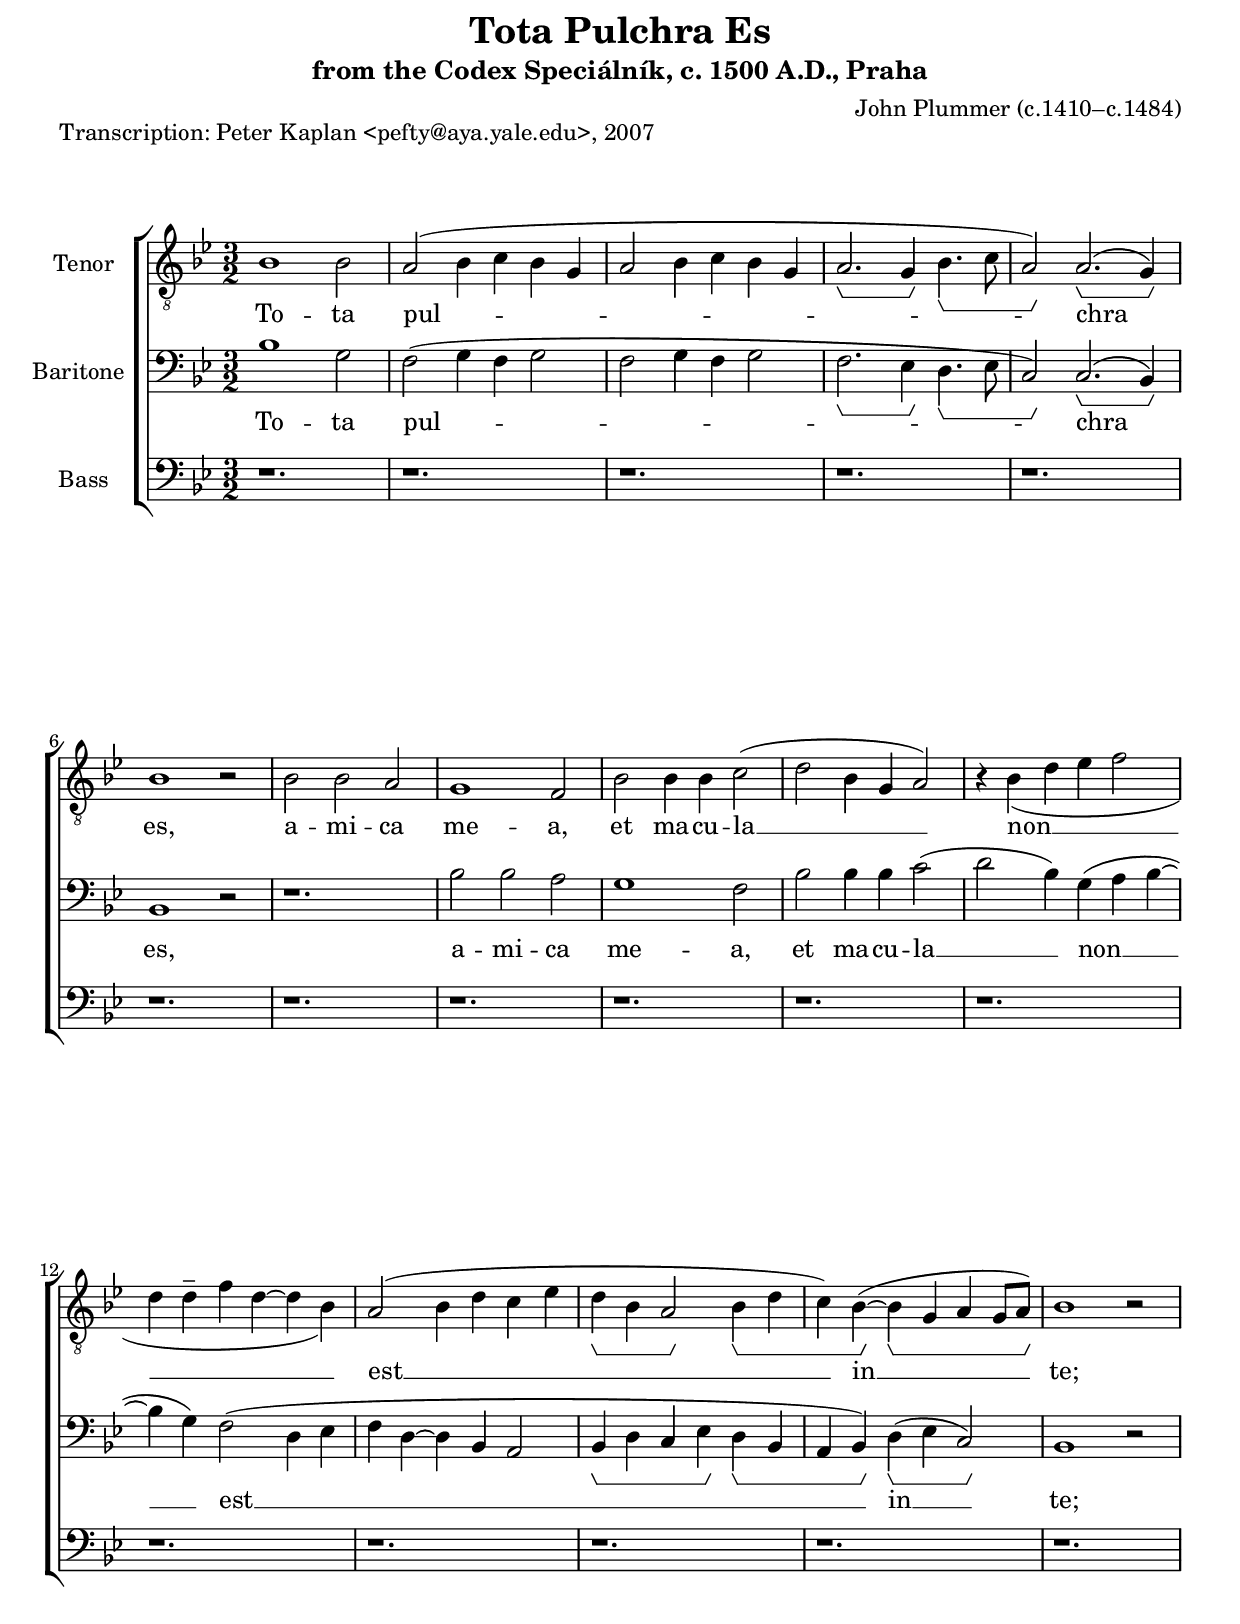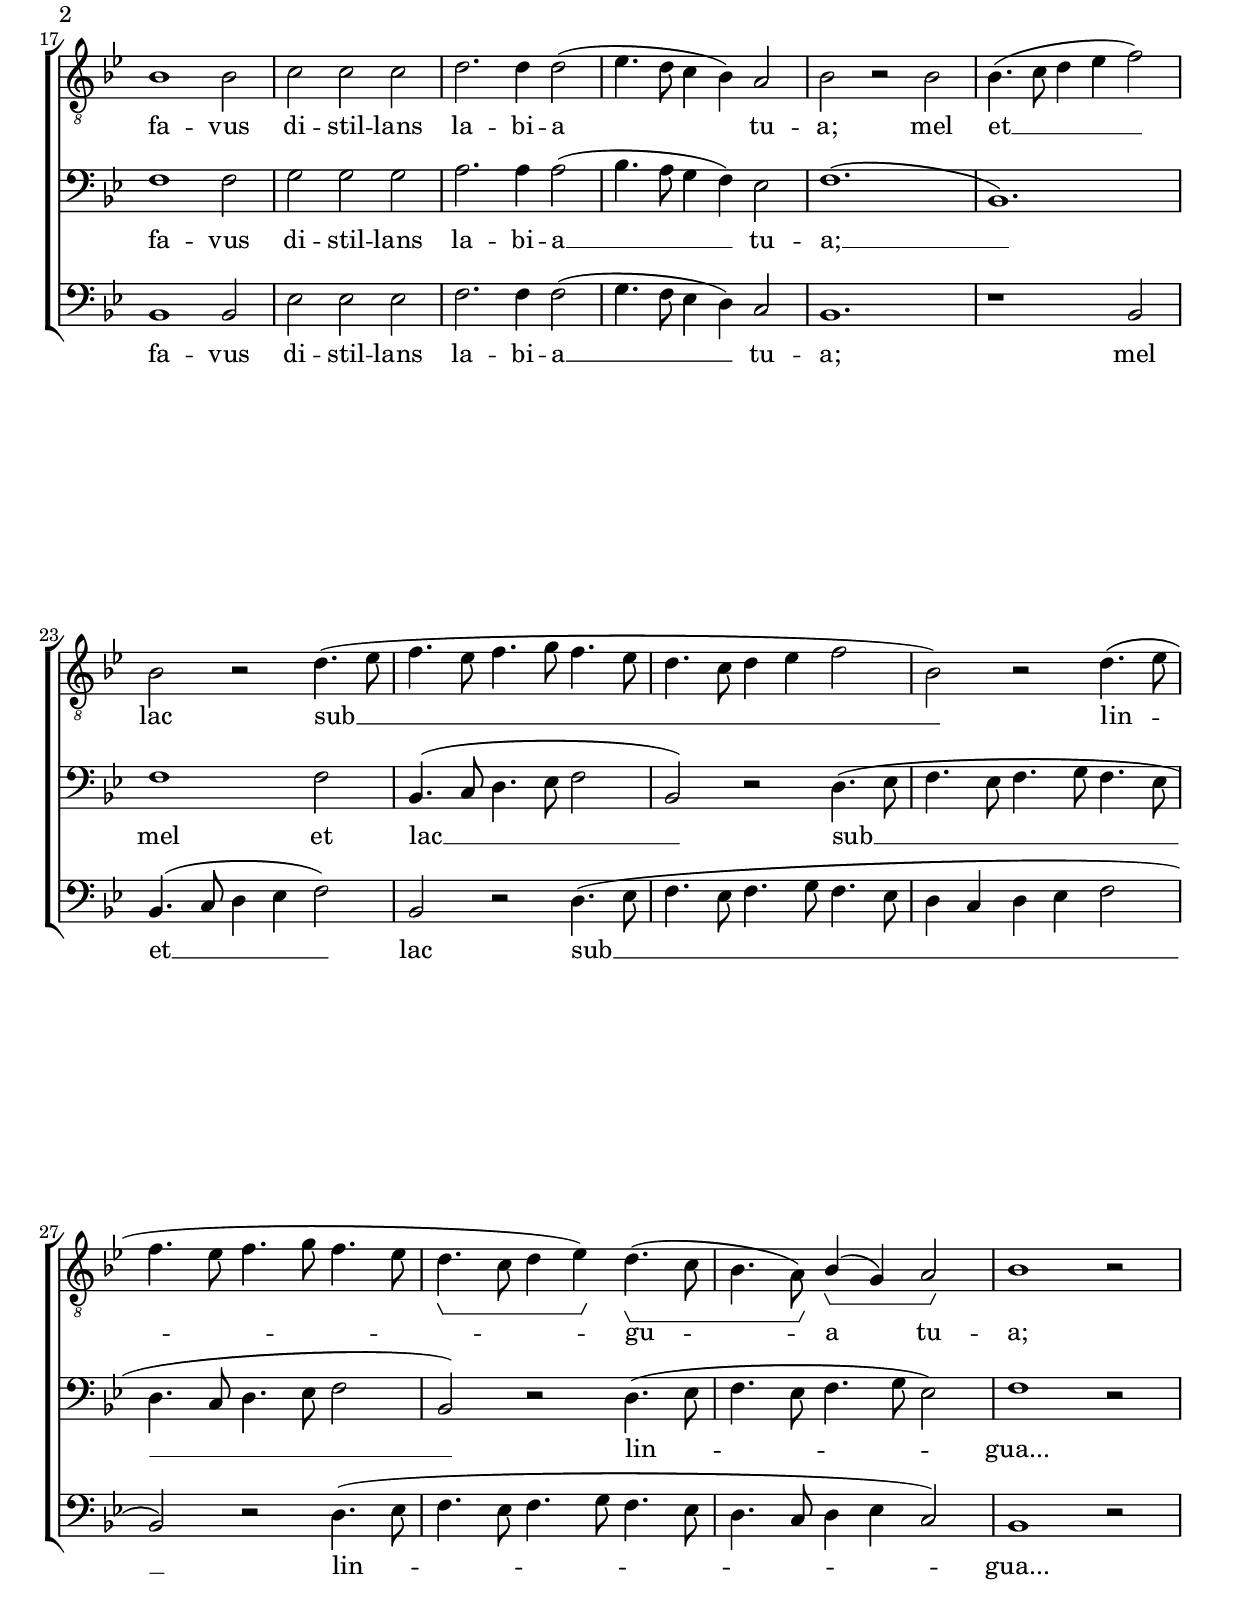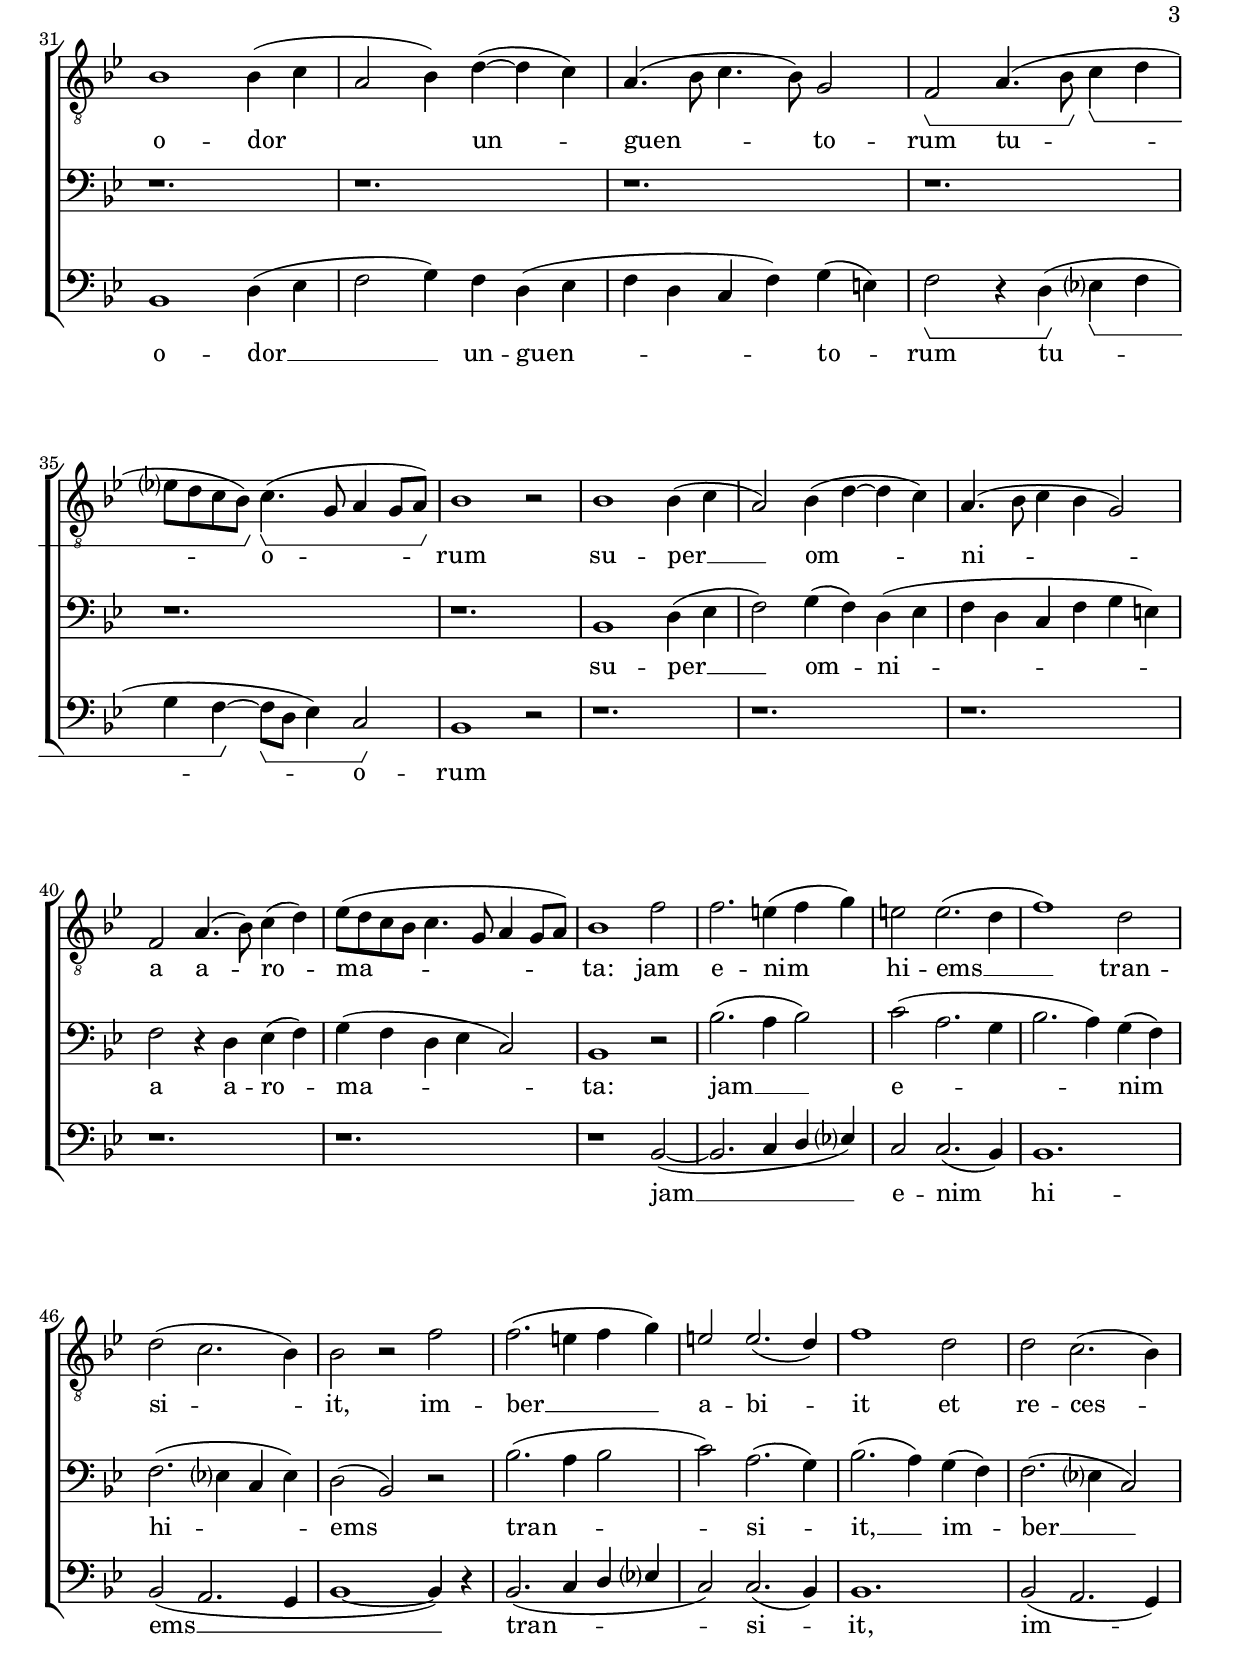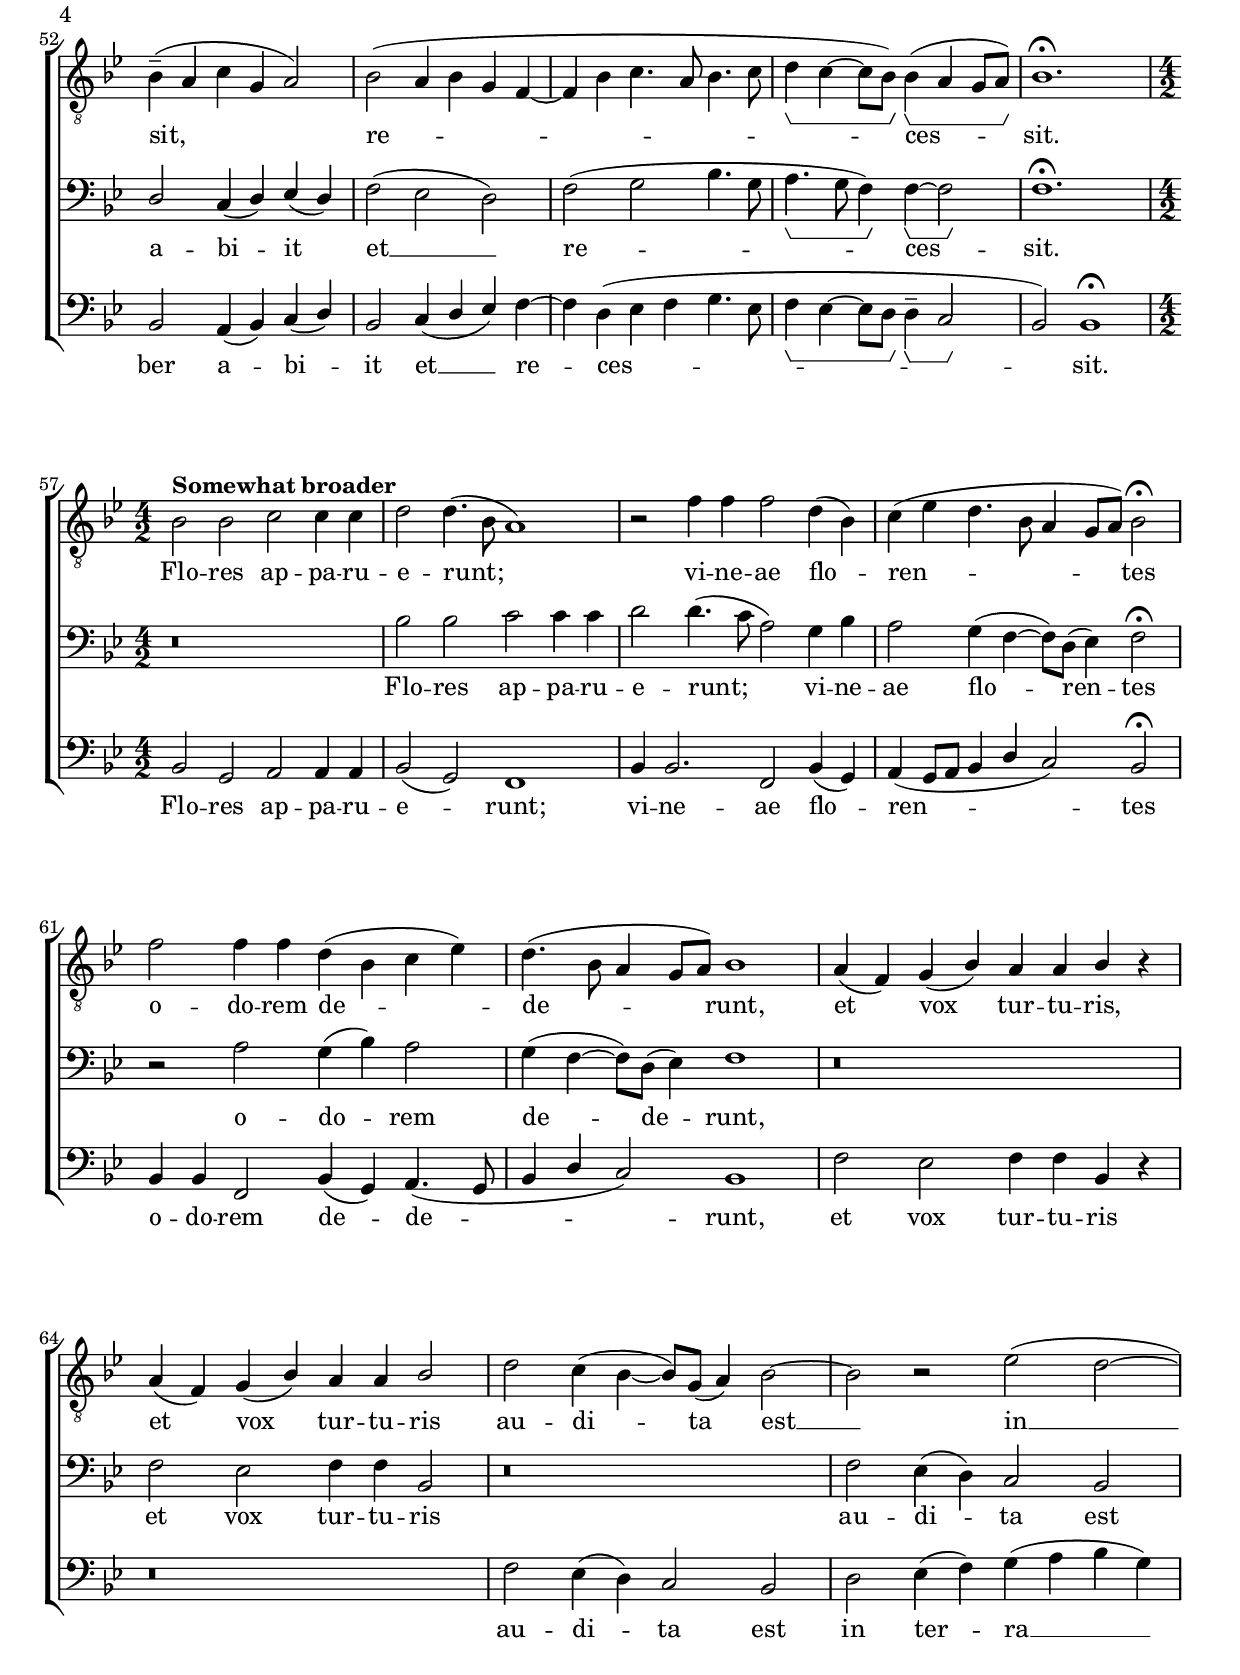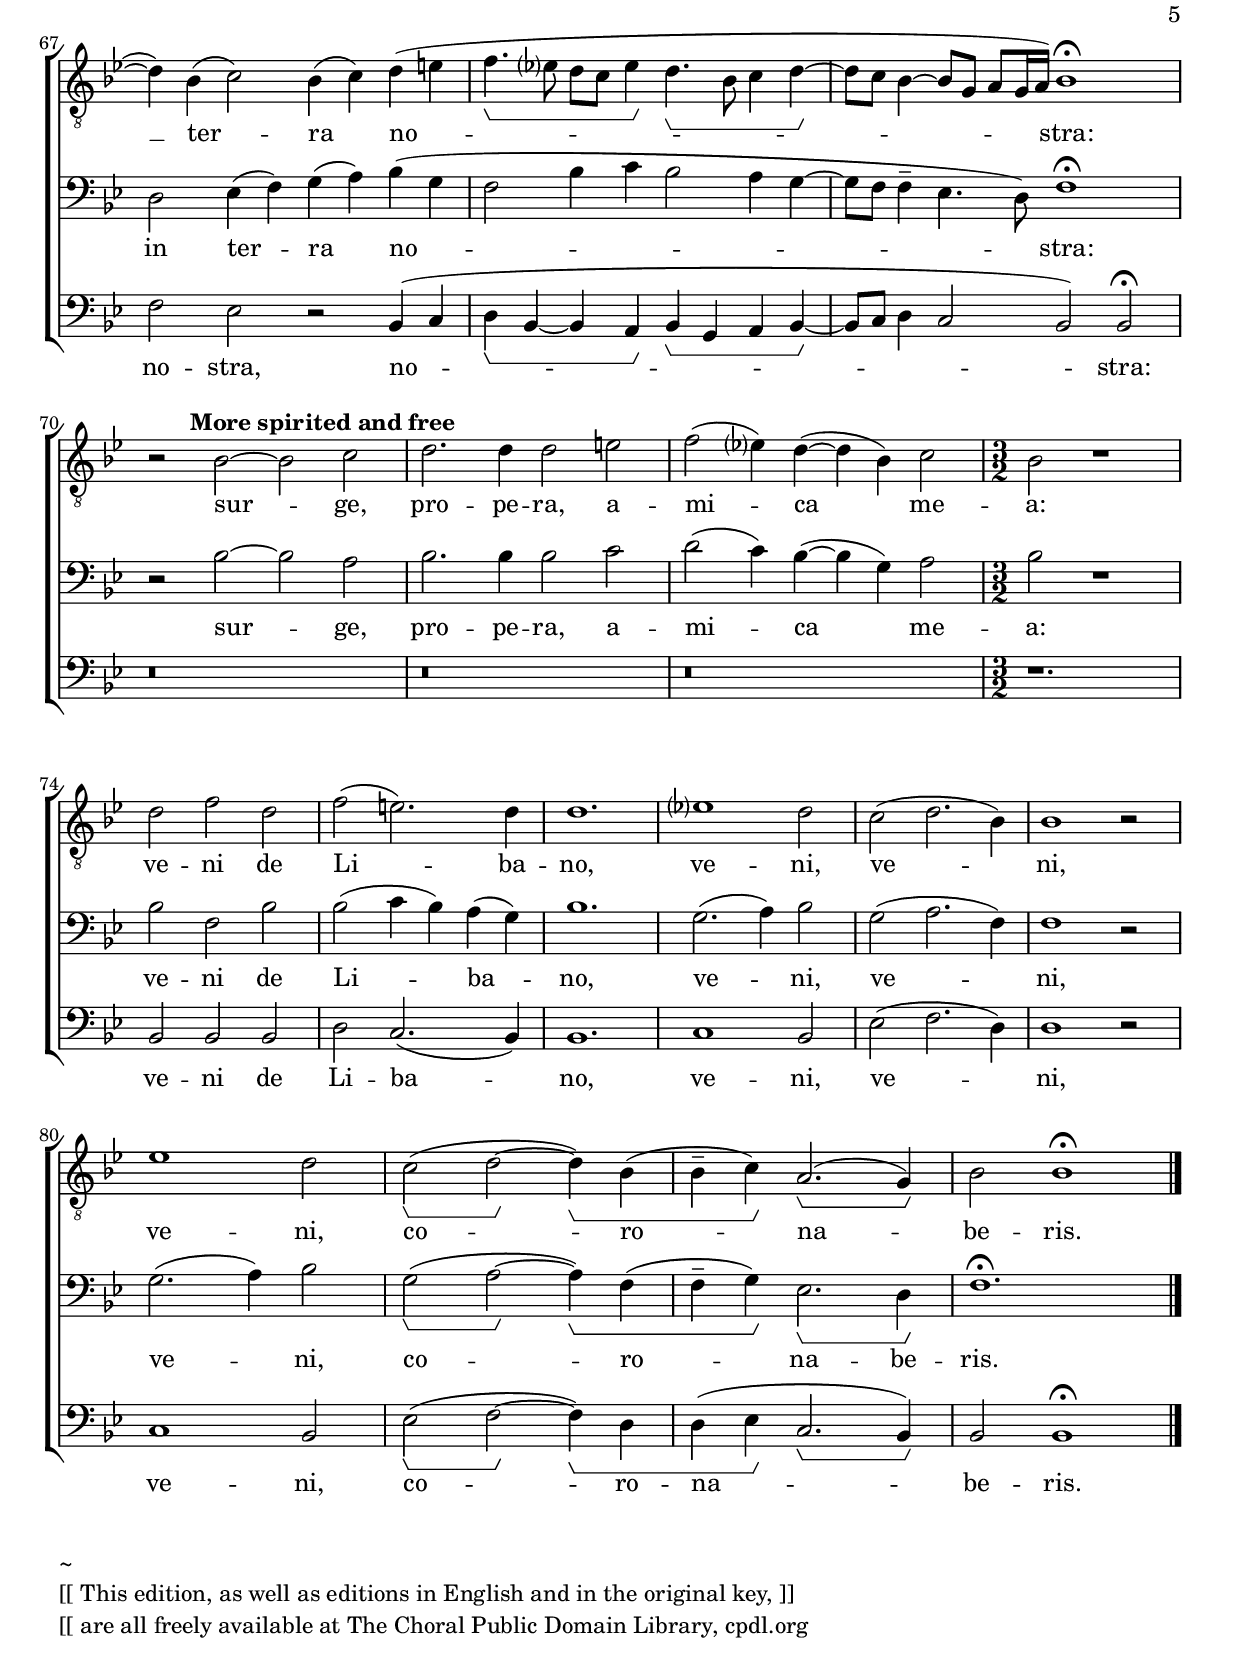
     \version "2.10.10"

\paper {
  between-system-space = 2.5\cm
  between-system-padding = #1
  bottom-margin = 1.8\cm
  top-margin = 0.1\cm
%  ragged-bottom=##f
%  ragged-last-bottom=##f
%  system-count = #10
  systemSeparatorMarkup = ""
}

\layout { 
%  ragged-last = ##t
         \context { 
% *** TO REMOVE MEASURE GROUPINGS, REMOVE NEXT LINE OF CODE ***
          \Staff \consists "Horizontal_bracket_engraver" 
          }
         }
\header {
    title = "Tota Pulchra Es"
    subtitle = "from the Codex Speciálník, c. 1500 A.D., Praha"
    composer = "John Plummer (c.1410–c.1484)"
    date = "15th century"
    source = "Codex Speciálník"
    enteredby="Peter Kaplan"
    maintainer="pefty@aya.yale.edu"
    piece ="Transcription: Peter Kaplan <pefty@aya.yale.edu>, 2007"
    texidoc = "Any modern transcription of Early music suffers from some necessary flaws.  But in this case additional errors may have crept in in my dictation of this piece from the Hilliard Ensemble recording (1995) thereof.  Please forgive these errors, as I had no source against which to check my work.  If errors are found, please notify me so that I can submit a corrected version.

Brackets have been added here and there underneath the staff in order to indicate either
 (a) alternative rhythmic interpretations
  or
 (b) the major rhythmic divisions within an otherwise long and confusing measure.
All these brackets can be removed easily, by following the directions in the line above that begins with      % ***
and then resaving this file and then retypesetting it in Lilypond.

Translation of text:
Thou art wholly fair, my love, 
  nor is there any stain in thee; 
  thy lips drip sweetness like the honeycomb; 
  honey and milk are under thy tongue; 
  the scent of thy perfumes is 
  beyond all spices; 
  for now the winter is past, 
  the rain is over and gone. 
  The flowers have appeared; the flourishing vineyards 
  have given forth their fragrance 
  and the voice of the turtle-dove 
  is heard in our land. 
  Arise, my love, my fair one: 
  come from Lebanon, 
  come, thou shalt be crowned."

}

     \score { 
       \new Score 
        {
         <<
        \new ChoirStaff 
         <<
        \new Staff = altus <<
               {  
        \time 3/2 
        \clef "G_8" 
        \key bes \major
        \transpose f bes,
        \new Voice = "altus" {
        \set Staff.instrumentName = "Tenor "
        \set Staff.midiInstrument = "synth voice"
       % measure 1
        f'1 f'2
        e'2^( f'4 g' f' d'
        e'2 f'4 g' f' d'
        e'2.\startGroup d'4\stopGroup f'4.\startGroup g'8
       % measure 5
        e'2\stopGroup) e'2.^(\startGroup d'4\stopGroup)
        f'1 r2
        f'2 f' e'
        d'1 c'2
        f'2 f'4 f' g'2(
       % measure 10
        a'2 f'4 d' e'2)
        r4 f'4_( a' bes' c''2
        a'4 a'-- c'' a'~a' f')
        e'2^( f'4 a' g' bes'
        a'4\startGroup f' e'2\stopGroup f'4\startGroup a'
       % measure 15
        g'4) f'\stopGroup^(^~f'\startGroup d' e' d'8 e'\stopGroup)
        f'1 r2
        \pageBreak
        % begin 4-part section
        f'1 f'2
        g'2 g' g'
        a'2. a'4 a'2(
       % measure 20
        bes'4. a'8 g'4 f') e'2
        f'2 r f'2
        f'4.( g'8 a'4 bes' c''2)
        f'2 r 
        \stemNeutral
              a'4.( bes'8
        c''4. bes'8 c''4. d''8 c''4. bes'8
       % measure 25
        a'4. g'8 a'4 bes' c''2
        f'2) r a'4.^( bes'8
        c''4. bes'8 c''4. d''8 c''4. bes'8
        a'4.\startGroup g'8 a'4 bes'\stopGroup) a'4.\startGroup^( g'8
        \stemDown
        f'4. e'8\stopGroup) 
        \stemUp
                           f'4\startGroup^( d') e'2\stopGroup
        \stemNeutral
       % measure 30
        f'1 r2
        \pageBreak
        f'1 f'4( g'
        e'2 f'4) a'(~a' g')
        e'4.( f'8 g'4. f'8) d'2
        c'2\startGroup e'4.^( f'8\stopGroup g'4\startGroup a'4
       % measure 35
        bes'?8 a' g' f'\stopGroup) g'4.^(\startGroup d'8 e'4 d'8 e'\stopGroup)
        f'1 r2
        f'1 f'4( g'
        e'2) f'4( a'~a' g')
        e'4.( f'8 g'4 f' d'2)
        \break
       % measure 40
        c'2 e'4.( f'8) g'4( a'4)
        bes'8( a' g' f' g'4. d'8 e'4 d'8 e')
        f'1 c''2
        c''2. b'4( c'' d'')
        b'2 b'2.( a'4
       % measure 45
        c''1) a'2
        a'2( g'2. f'4)
        f'2 r2 c''2
        c''2. (b'4 c'' d'')
        \stemUp
        b'2 b'2.( a'4)
        \stemNeutral
       % measure 50
        c''1 a'2
        a'2 g'2.( f'4)
        f'4--( e' g' d' e'2) 
        % this section questionable:
        f'2^( e'4 f' d' c'~
        c'4 f' g'4. e'8 f'4. g'8
       % measure 55
        a'4\startGroup g'4^~g'8 f'8\stopGroup) f'4^(\startGroup e' d'8 e'\stopGroup)
        f'1.
        \fermata
        \break
        \time 4/2           
        f'2^\markup{\hspace#0 \raise #0.2 \bold  \line { Somewhat broader}}
             f' g' g'4 g'
        a'2 a'4.( f'8 e'1)
        r2 c''4 c'' c''2 a'4( f')
       % measure 60
        g'4( bes' a'4. f'8 e'4 d'8 e') f'2 
        \fermata

        c''2 c''4 c'' a'( f' g' bes')
        a'4.( f'8 e'4 d'8 e') f'1
        \stemUp
        e'4( c') d'( f') e' e' f'4 r4
        \break
        e'4( c') d'( f') e' e' f'2
        \stemNeutral
       % measure 65
        a'2 g'4( f'~f'8) d'8( e'4) f'2~
        f'2 r bes'( a'~
        a'4) f'( g'2) f'4( g') a'^( b'
        c''4.\startGroup bes'?8 a' g' bes'4\stopGroup a'4.\startGroup f'8 g'4 a'~\stopGroup
        a'8 g' f'4~f'8[ d'] e'8[ d'16 e']) f'1
        \fermata
        \break
       % measure 70
        r2^\markup{ \hspace#4 \raise #0.2 \bold \line {More spirited and free}}      
            f'2~f' g'         
        a'2. a'4 a'2 b'
        c''2( bes'?4) a'(~a' f') g'2 
        \time 3/2
        f'2 r1
        \break
        a'2 c'' a' c''(
       % measure 75
        b'2.) a'4 a'1.
        bes'?1 a'2
        g'2( a'2. f'4)
        f'1 r2
        \break
        bes'1 a'2
       % measure 80
        g'2\startGroup^( a'2\stopGroup^~a'4\startGroup) f'^(        
        f'4-- g'\stopGroup) e'2.\startGroup^( d'4\stopGroup)
        f'2 f'1
        \fermata
        \bar "|."
 }
}
\new Lyrics 
\lyricsto "altus"
{ 
To -- ta pul -- chra es, a -- mi -- ca me -- a, 
et ma -- cu -- la __ non __ est __ in __ te; 
fa -- vus di -- stil -- lans la -- bi -- a tu -- a; 
mel et __ lac sub __ lin -- gu -- a tu -- a; 
o -- dor un -- guen -- to -- rum tu -- o -- rum 
su -- per __ om -- ni -- a a -- ro -- ma -- ta: 
jam e -- nim hi -- ems __ tran -- si -- it, 
im -- ber __ a -- bi -- it et re -- ces -- sit, re -- ces -- sit.
Flo -- res ap -- pa -- ru -- e -- runt; vi -- ne -- ae flo -- ren -- tes 
o -- do -- rem de -- de -- runt, 
et vox tur -- tu -- ris, 
et vox tur -- tu -- ris 
au -- di -- ta est __ in __ ter -- ra no -- stra: 
sur -- ge, pro -- pe -- ra, a -- mi -- ca me -- a: 
ve -- ni de Li -- ba -- no, 
ve -- ni, ve -- ni,
ve -- ni, co -- ro -- na -- be -- ris. 
} 
>>
        \new Staff = tenor <<
               {  
        \time 3/2 
        \clef bass 
        \key bes \major
        \transpose f bes,
        \new Voice = "tenor" {
        \set Staff.instrumentName = "Baritone "
        \set Staff.midiInstrument = "synth voice"
       % measure 1
        f'1 d'2
        c'2( d'4 c' d'2
        c'2 d'4 c' d'2          
        \stemDown
        c'2.\startGroup bes4\stopGroup a4.\startGroup bes8
        \stemNeutral
       % measure 5
        g2\stopGroup) g2.^(\startGroup f4\stopGroup)
        f1 r2
        r1.
        f'2 f' e'
        d'1 c'2
       % measure 10
        f'2 f'4 f' g'2(
        % first half of next measure uncertain
        a'2 f'4) d'( e' f'~
        f'4 d') c'2^( a4 bes
        c'4 a~a f e2
        f4\startGroup a g bes\stopGroup a\startGroup f
       % measure 15
        e4 f\stopGroup) a\startGroup^( bes g2\stopGroup)
        f1 r2
        \stemNeutral
        % trio begins
        c'1 c'2
        d'2 d' d'
        e'2. e'4 e'2(
       % measure 20
        f'4. e'8 d'4 c') bes2
        c'1.(
        f1.)
        c'1 c'2
        f4.( g8 a4. bes8 c'2
        f2) r 
        \stemNeutral
              a4.( bes8
        c'4. bes8 c'4. d'8 c'4. bes8
        a4. g8 a4. bes8 c'2
        f2) r a4.( bes8
        c'4. bes8 c'4. d'8 bes2)
       % measure 30
        c'1 r2
        % trio ends
        r1.
        r1.
        r1.
        r1.
       % measure 35
        r1.
        r1.
        \stemDown
        f1 a4( bes4
        \stemNeutral
        c'2) d'4( c') a( bes
        c'4 a g c' d' b)
       % measure 40
        c'2 r4 a bes( c')
        d'4( c' a bes g2)
        f1 r2 
        % trio begins here
        f'2.( e'4 f'2)
        g'2( e'2. d'4
       % measure 45
        f'2. e'4) d'( c')
        c'2.( bes?4 g bes) 
        a2( f) r 
        f'2.( e'4 f'2
        g'2) e'2.( d'4)
       % measure 50
        f'2.( e'4) d'( c')
        c'2.( bes?4 g2)
        \stemUp 
        a2 g4( a) bes( a)
        % gets fuzzy here
        \stemNeutral 
        c'2( bes a) 
        c'2( d' f'4. d'8
       % measure 55
        e'4.\startGroup d'8 c'4\stopGroup) c'4\startGroup~c'2\stopGroup
        c'1.
        \fermata
        \time 4/2  
        r\breve
        f'2 f' g' g'4 g'
        a'2 a'4.( g'8 e'2) d'4 f'
       % measure 60
        e'2 d'4( c'~c'8) a8( bes4) c'2  
        \fermata
        r2 e'2 d'4( f') e'2
        d'4( c'4~c'8) a( bes4) c'1

        r\breve
        c'2 bes c'4 c' f2
       % measure 65
        r\breve
        c'2 bes4( a) g2 f
        % this part questionable
        a2 bes4( c') d'( e') f'( d'
        c'2 f'4 g' f'2 e'4 d'~
        d'8 c'8 c'4-- bes4. a8) c'1
        \fermata        
       % measure 70
        r2 f'2~f' e' 
        f'2. f'4 f'2  g'2
        a'2( g'4) f'(~f' d') e'2 
        \time 3/2 
        f'2 r1
        f'2 c' f' f'(
       % measure 75
        g'4 f') e'( d') f'1.
        d'2.( e'4) f'2
        d'2( e'2. c'4)
        c'1 r2
        d'2.( e'4) f'2
       % measure 80
        d'2\startGroup( e'2\stopGroup~e'4\startGroup) c'(
        c'4-- d'\stopGroup) bes2.\startGroup a4\stopGroup
        c'1.
        \fermata  
        \bar "|."
}
}
\new Lyrics 
\lyricsto "tenor" 
{ 
To -- ta pul -- chra es, a -- mi -- ca me -- a, 
et ma -- cu -- la __ non __ est __ in __ te; 
fa -- vus di -- stil -- lans la -- bi -- a __ tu -- a; __
mel et lac __ sub __ lin -- gua... 
 
su -- per __ om -- ni -- a a -- ro -- ma -- ta: 
jam __ e -- nim hi -- ems tran -- si -- it, __ 
im -- ber __ a -- bi -- it et __  re -- ces -- sit. 
Flo -- res ap -- pa -- ru -- e -- runt; 
vi -- ne -- ae flo -- ren -- tes 
o -- do -- rem de -- de -- runt, 
et vox tur -- tu -- ris 
au -- di -- ta est in ter -- ra no -- stra: 
sur -- ge, pro -- pe -- ra, a -- mi -- ca me -- a: 
ve -- ni de Li -- ba -- no, 
ve -- ni, ve -- ni,
ve -- ni, co -- ro -- na -- be -- ris. 
}

>>

        \new Staff = bass <<
               {  
        \time 3/2 
        \clef bass 
        \key bes \major
        \transpose f bes, 
        \new Voice = "bassus" {
        \set Staff.instrumentName = "Bass "
        \set Staff.midiInstrument = "synth voice"
       % measure 1
        r1.
        r1.
        r1.
        r1.
       % measure 5
        r1.
        r1.
        r1.
        r1.
        r1.
       % measure 10
        r1.
        r1.
        r1.
        r1.
        r1.
       % measure 15
        r1.
        r1.
        f1 f2
        bes2 bes bes
        c'2. c'4 c'2(
       % measure 20
        d'4. c'8 bes4 a4) g2 
        f1.
        r1 f2
        f4.( g8 a4 bes c'2)
        f2 r 
        \stemNeutral
              a4.( bes8
        c'4. bes8 c'4. d'8 c'4. bes8
       % measure 25
        a4 g a bes c'2
        f2) r a4.( bes8
        c'4. bes8 c'4. d'8 c'4. bes8
        a4. g8 a4 bes g2)
        f1 r2
        % duet begins here
        f1 a4( bes4
        c'2 d'4) c' a( bes
        c'4 a g c') d'( b)
        c'2\startGroup r4 a(\stopGroup bes?\startGroup c'
       % measure 35
        d'4 c'\stopGroup~c'8\startGroup a8 bes4) g2\stopGroup
        f1 r2
        r1.
        r1.
        r1.
       % measure 40
        r1.
        r1.
        \stemUp
        r1 f2(~
        % trio begins here
        f2. g4 a bes?)
        g2 g2.( f4)
       % measure 45
        f1.
        f2( e2. d4
        f1~f4) r4
        f2.( g4 a bes?
        g2) g2.( f4)
       % measure 50
        f1.
        f2( e2. d4)
        f2 e4( f) g( a)
        f2 g4( a bes) 
        \stemNeutral
                      c'~
        c'4 a( bes c' d'4. bes8
       % measure 55
        c'4\startGroup bes4~bes8 a8\stopGroup a4--\startGroup g2\stopGroup
        f2) f1
        \fermata
        \stemUp
        \time 4/2  
        f2 d2 e2 e4 e
        f2( d2) c1
        f4 f2. c2 f4( d)
       % measure 60
        e4( d8 e f4 a g2) f2
        \fermata
        f4 f c2 f4( d) e4.( d8
        f4 a g2) f1

        \stemNeutral
        c'2 bes c'4 c' f r
        r\breve
       % measure 65
        c'2 bes4( a) g2 f
        a2 bes4( c') d'( e' f' d')
        c'2 bes2 r f4( g
        a4\startGroup f~f e\stopGroup f\startGroup d e f~\stopGroup
        f8 g a4 g2 f) f
        \fermata
       % measure 70
        r\breve
        r\breve
        r\breve
        \time 3/2 
        r1.
        f2 f f a
       % measure 75
        g2.( f4) f1.
        g1 f2
        bes2( c'2. a4)
        a1 r2
        g1 f2
       % measure 80
        bes2\startGroup( c'2\stopGroup~c'4\startGroup) a
        a4( bes\stopGroup g2.\startGroup f4\stopGroup)
        f2 f1
        \fermata
        \bar "|."
}
}
\new Lyrics 
\lyricsto "bassus"
{ 

fa -- vus di -- stil -- lans la -- bi -- a __ tu -- a; 
mel et __ lac sub __ lin -- gua... 
o -- dor __ un -- guen -- to -- rum tu -- o -- rum 

jam __ e -- nim hi -- ems __ tran -- si -- it, 
im -- ber a -- bi -- it et __ re -- ces -- sit. 
Flo -- res ap -- pa -- ru -- e -- runt; 
vi -- ne -- ae flo -- ren -- tes 
o -- do -- rem de -- de -- runt, 

et vox tur -- tu -- ris 
au -- di -- ta est in ter -- ra __ no -- stra, no -- stra: 

ve -- ni de Li -- ba -- no, 
ve -- ni, ve -- ni,
ve -- ni, co -- ro -- na -- be -- ris. 
}

  >>
 >>
>>
        }
     }
\markup{\column{\line{ ~ } \line{[[ This edition, as well as editions in English and in the original key, ]]} \line{[[ are all freely available at The Choral Public Domain Library, cpdl.org}} 
} 
